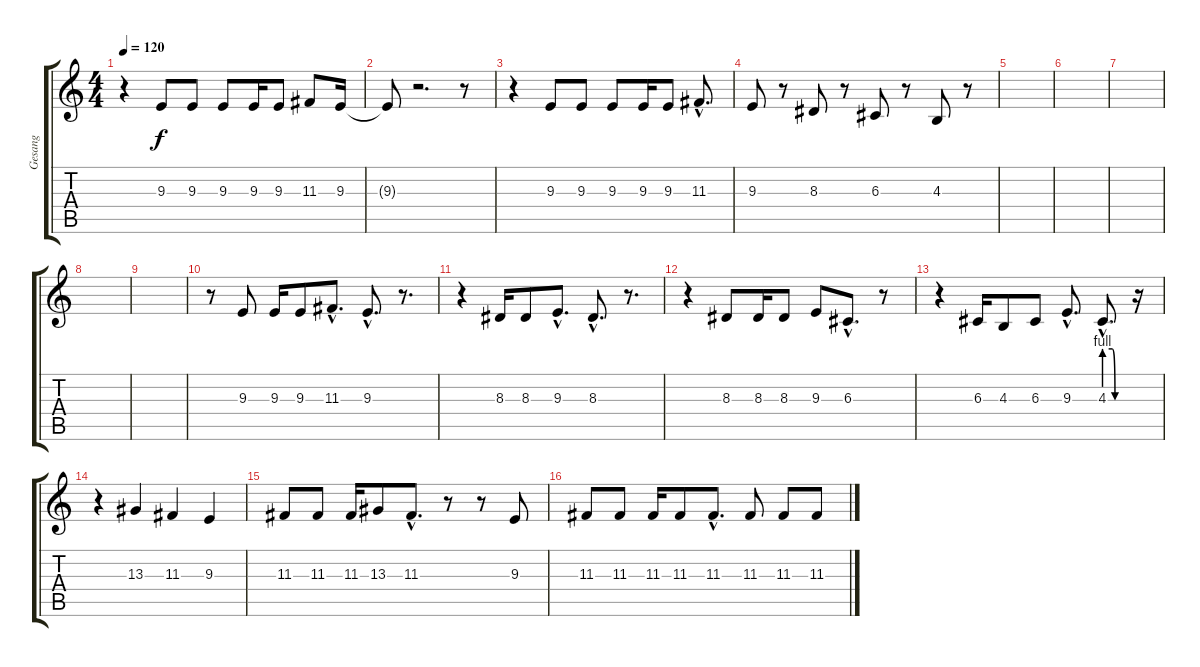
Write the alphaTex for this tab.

\track ("Gesang" "Gesang") {instrument oboe}
\staff {score tabs}
\tuning (E4 B3 G3 D3 A2 E2) {hide}
\ts (4 4)
\tempo 120
\clef g2
\ks c
r.4{dy f} 9.3.8 9.3.8 9.3.8 9.3.16 9.3.8 11.3.8 9.3.16 |
9.3{t}.8 r.2{d} r.8 |
r.4 9.3.8 9.3.8 9.3.8 9.3.16 9.3.8 11.3{hac}.8{d} |
9.3.8 r.8 8.3.8 r.8 6.3.8 r.8 4.3.8 r.8 |
|
|
|
|
|
r.8 9.3.8 9.3.16 9.3.8 11.3{hac}.8{d} 9.3{hac}.8{d} r.8{d} |
r.4 8.3.16 8.3.8 9.3{hac}.8{d} 8.3{hac}.8{d} r.8{d} |
r.4 8.3.8 8.3.16 8.3.8 9.3.8 6.3{hac}.8{d} r.8 |
r.4 6.3.16 4.3.8 6.3.8 9.3{hac}.8{d} 4.3{be (custom 0 4 20 4 27 0 40 0 60 0) hac}.8{d} r.16 |
r.4 13.3.4 11.3.4 9.3.4 |
11.3.8 11.3.8 11.3.16 13.3.8 11.3{hac}.8{d} r.8 r.8 9.3.8 |
11.3.8 11.3.8 11.3.16 11.3.8 11.3{hac}.8{d} 11.3.8 11.3.8 11.3.8
